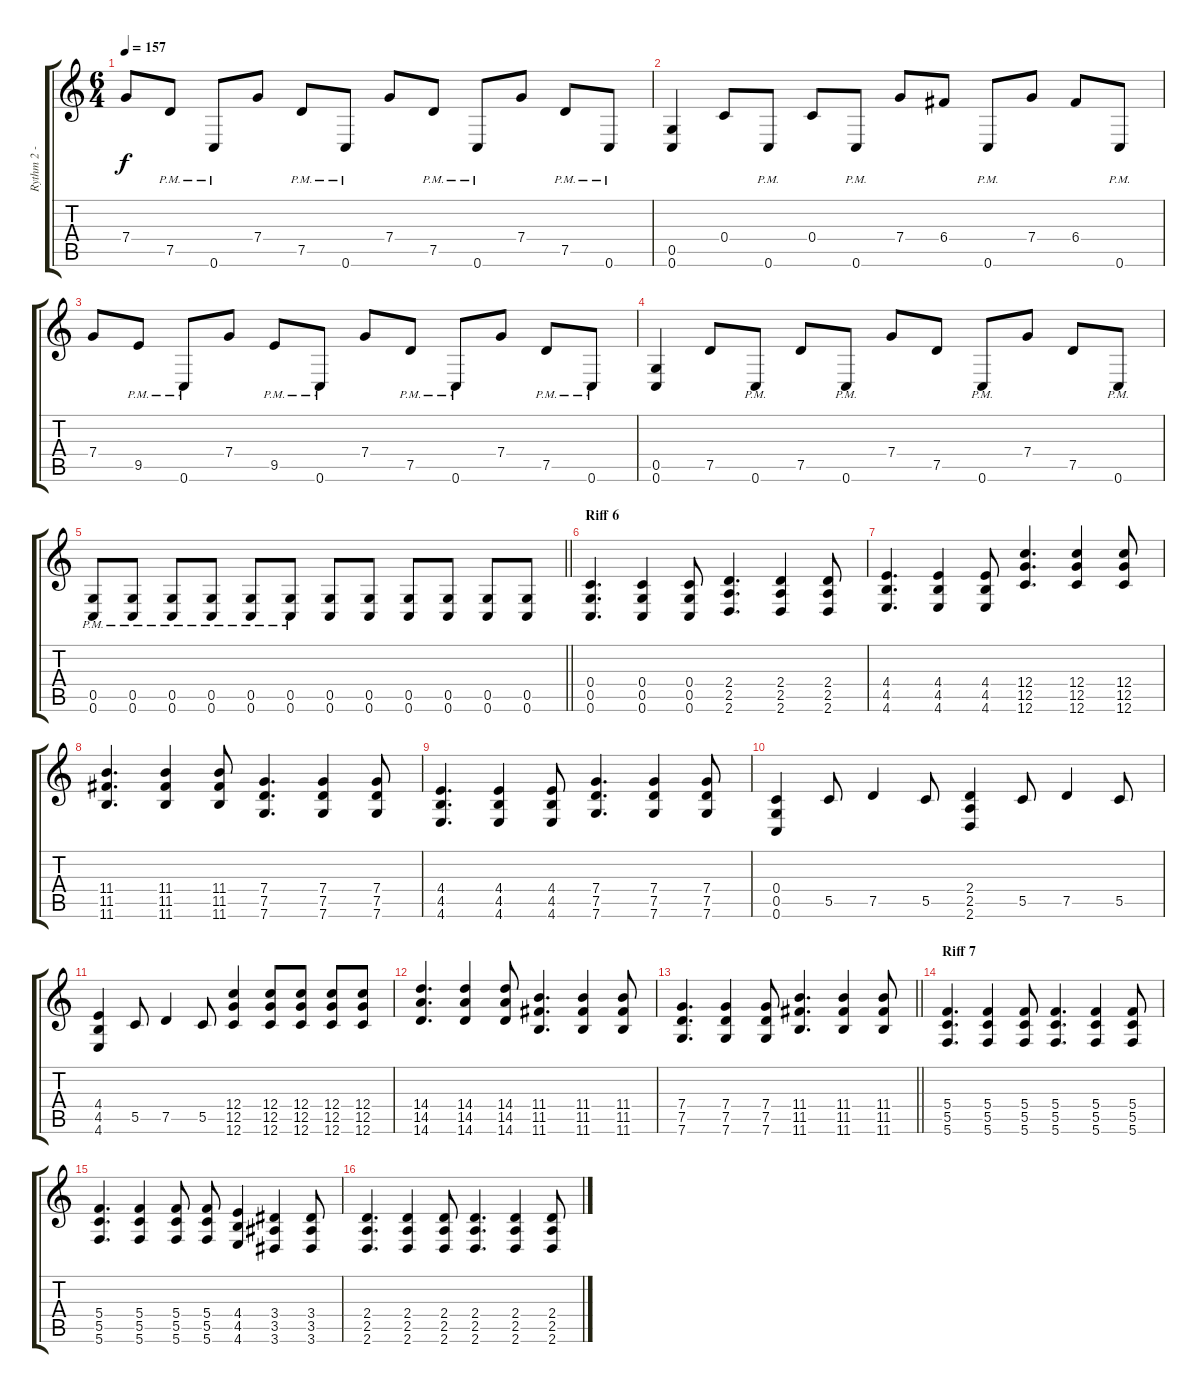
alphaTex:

\track ("Rythm 2 - Devin" "Rythm 2 - ") {instrument distortionguitar}
\staff {score tabs}
\tuning (E4 C4 G3 C3 G2 C2) {hide}
\ts (6 4)
\tempo 157
\clef g2
\ks c
7.4.8{dy f} 7.5{pm}.8 0.6{pm}.8 7.4.8 7.5{pm}.8 0.6{pm}.8 7.4.8 7.5{pm}.8 0.6{pm}.8 7.4.8 7.5{pm}.8 0.6{pm}.8 |
(0.5 0.6).4 0.4.8 0.6{pm}.8 0.4.8 0.6{pm}.8 7.4.8 6.4.8 0.6{pm}.8 7.4.8 6.4.8 0.6{pm}.8 |
7.4.8 9.5{pm}.8 0.6{pm}.8 7.4.8 9.5{pm}.8 0.6{pm}.8 7.4.8 7.5{pm}.8 0.6{pm}.8 7.4.8 7.5{pm}.8 0.6{pm}.8 |
(0.5 0.6).4 7.5.8 0.6{pm}.8 7.5.8 0.6{pm}.8 7.4.8 7.5.8 0.6{pm}.8 7.4.8 7.5.8 0.6{pm}.8 |
\barLineRight lightlight
(0.5{pm} 0.6{pm}).8 (0.5{pm} 0.6{pm}).8 (0.5{pm} 0.6{pm}).8 (0.5{pm} 0.6{pm}).8 (0.5{pm} 0.6{pm}).8 (0.5{pm} 0.6{pm}).8 (0.5 0.6).8 (0.5 0.6).8 (0.5 0.6).8 (0.5 0.6).8 (0.5 0.6).8 (0.5 0.6).8 |
\section ("" "Riff 6")
(0.4 0.5 0.6).4{d} (0.4 0.5 0.6).4 (0.4 0.5 0.6).8 (2.4 2.5 2.6).4{d} (2.4 2.5 2.6).4 (2.4 2.5 2.6).8 |
(4.4 4.5 4.6).4{d} (4.4 4.5 4.6).4 (4.4 4.5 4.6).8 (12.4 12.5 12.6).4{d} (12.4 12.5 12.6).4 (12.4 12.5 12.6).8 |
(11.4 11.5 11.6).4{d} (11.4 11.5 11.6).4 (11.4 11.5 11.6).8 (7.4 7.5 7.6).4{d} (7.4 7.5 7.6).4 (7.4 7.5 7.6).8 |
(4.4 4.5 4.6).4{d} (4.4 4.5 4.6).4 (4.4 4.5 4.6).8 (7.4 7.5 7.6).4{d} (7.4 7.5 7.6).4 (7.4 7.5 7.6).8 |
(0.4 0.5 0.6).4 5.5.8 7.5.4 5.5.8 (2.4 2.5 2.6).4 5.5.8 7.5.4 5.5.8 |
(4.4 4.5 4.6).4 5.5.8 7.5.4 5.5.8 (12.4 12.5 12.6).4 (12.4 12.5 12.6).8 (12.4 12.5 12.6).8 (12.4 12.5 12.6).8 (12.4 12.5 12.6).8 |
(14.4 14.5 14.6).4{d} (14.4 14.5 14.6).4 (14.4 14.5 14.6).8 (11.4 11.5 11.6).4{d} (11.4 11.5 11.6).4 (11.4 11.5 11.6).8 |
\barLineRight lightlight
(7.4 7.5 7.6).4{d} (7.4 7.5 7.6).4 (7.4 7.5 7.6).8 (11.4 11.5 11.6).4{d} (11.4 11.5 11.6).4 (11.4 11.5 11.6).8 |
\section ("" "Riff 7")
(5.4 5.5 5.6).4{d} (5.4 5.5 5.6).4 (5.4 5.5 5.6).8 (5.4 5.5 5.6).4{d} (5.4 5.5 5.6).4 (5.4 5.5 5.6).8 |
(5.4 5.5 5.6).4{d} (5.4 5.5 5.6).4 (5.4 5.5 5.6).8 (5.4 5.5 5.6).8 (4.4 4.5 4.6).4 (3.4 3.5 3.6).4 (3.4 3.5 3.6).8 |
(2.4 2.5 2.6).4{d} (2.4 2.5 2.6).4 (2.4 2.5 2.6).8 (2.4 2.5 2.6).4{d} (2.4 2.5 2.6).4 (2.4 2.5 2.6).8
